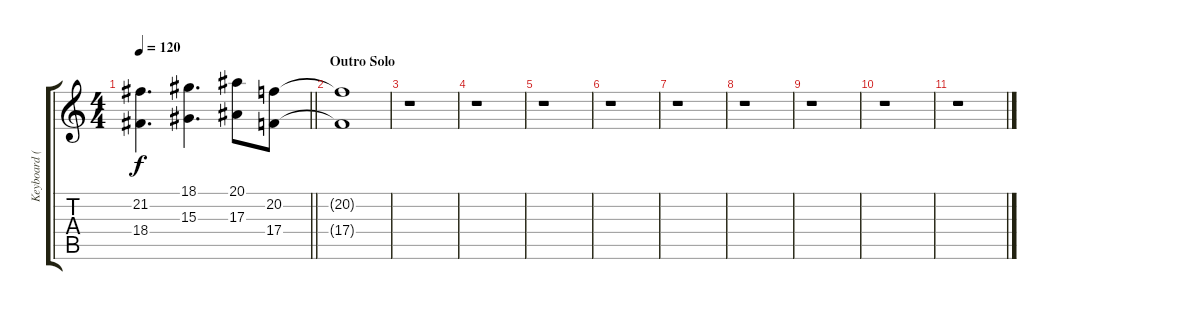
\track ("Keyboard (Lead)" "Keyboard (") {instrument lead1square}
\staff {score tabs}
\tuning (D4 A3 F3 C3 G2 C2) {hide}
\ts (4 4)
\tempo 120
\clef g2
\barLineRight lightlight
\ks c
(21.2 18.4).4{d dy f} (18.1 15.3).4{d} (20.1 17.3).8 (20.2 17.4).8 |
\section ("" "Outro Solo")
(20.2{t} 17.4{t}).1{volume 8} |
r.1 |
r.1 |
r.1 |
r.1 |
r.1 |
r.1 |
r.1 |
r.1 |
r.1
